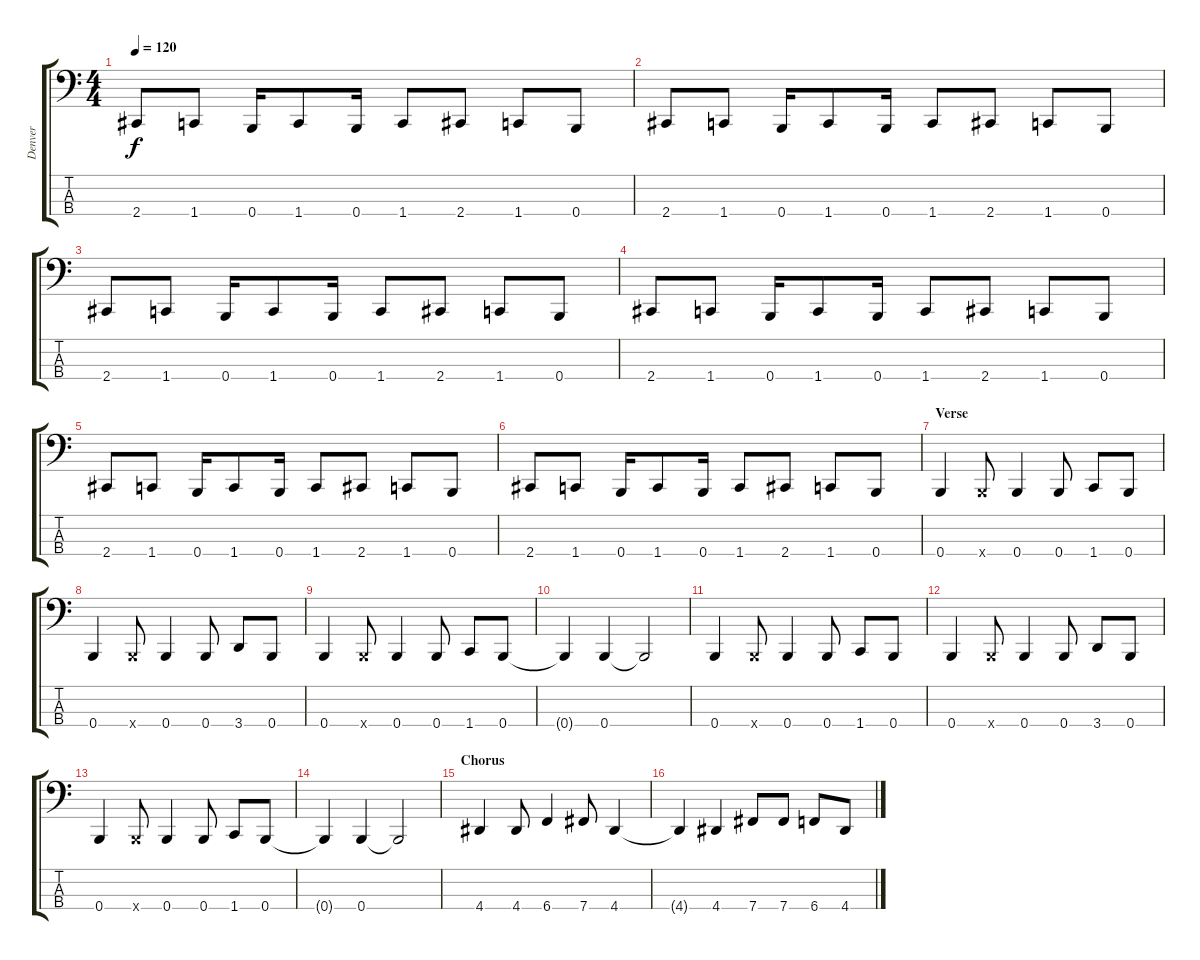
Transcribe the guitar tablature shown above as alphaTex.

\track ("Denver" "Denver") {instrument electricbassfinger}
\staff {score tabs}
\tuning (Eb2 Bb1 F1 B0) {hide}
\ts (4 4)
\tempo 120
\clef f4
\ks c
2.4.8{dy f} 1.4.8 0.4.16 1.4.8 0.4.16 1.4.8 2.4.8 1.4.8 0.4.8 |
2.4.8 1.4.8 0.4.16 1.4.8 0.4.16 1.4.8 2.4.8 1.4.8 0.4.8 |
2.4.8 1.4.8 0.4.16 1.4.8 0.4.16 1.4.8 2.4.8 1.4.8 0.4.8 |
2.4.8 1.4.8 0.4.16 1.4.8 0.4.16 1.4.8 2.4.8 1.4.8 0.4.8 |
2.4.8 1.4.8 0.4.16 1.4.8 0.4.16 1.4.8 2.4.8 1.4.8 0.4.8 |
2.4.8 1.4.8 0.4.16 1.4.8 0.4.16 1.4.8 2.4.8 1.4.8 0.4.8 |
\section ("" "Verse")
0.4.4 0.4{x}.8 0.4.4 0.4.8 1.4.8 0.4.8 |
0.4.4 0.4{x}.8 0.4.4 0.4.8 3.4.8 0.4.8 |
0.4.4 0.4{x}.8 0.4.4 0.4.8 1.4.8 0.4.8 |
0.4{t}.4 0.4.4 0.4{t}.2 |
0.4.4 0.4{x}.8 0.4.4 0.4.8 1.4.8 0.4.8 |
0.4.4 0.4{x}.8 0.4.4 0.4.8 3.4.8 0.4.8 |
0.4.4 0.4{x}.8 0.4.4 0.4.8 1.4.8 0.4.8 |
0.4{t}.4 0.4.4 0.4{t}.2 |
\section ("" "Chorus")
4.4.4 4.4.8 6.4.4 7.4.8 4.4.4 |
4.4{t}.4 4.4.4 7.4.8 7.4.8 6.4.8 4.4.8
